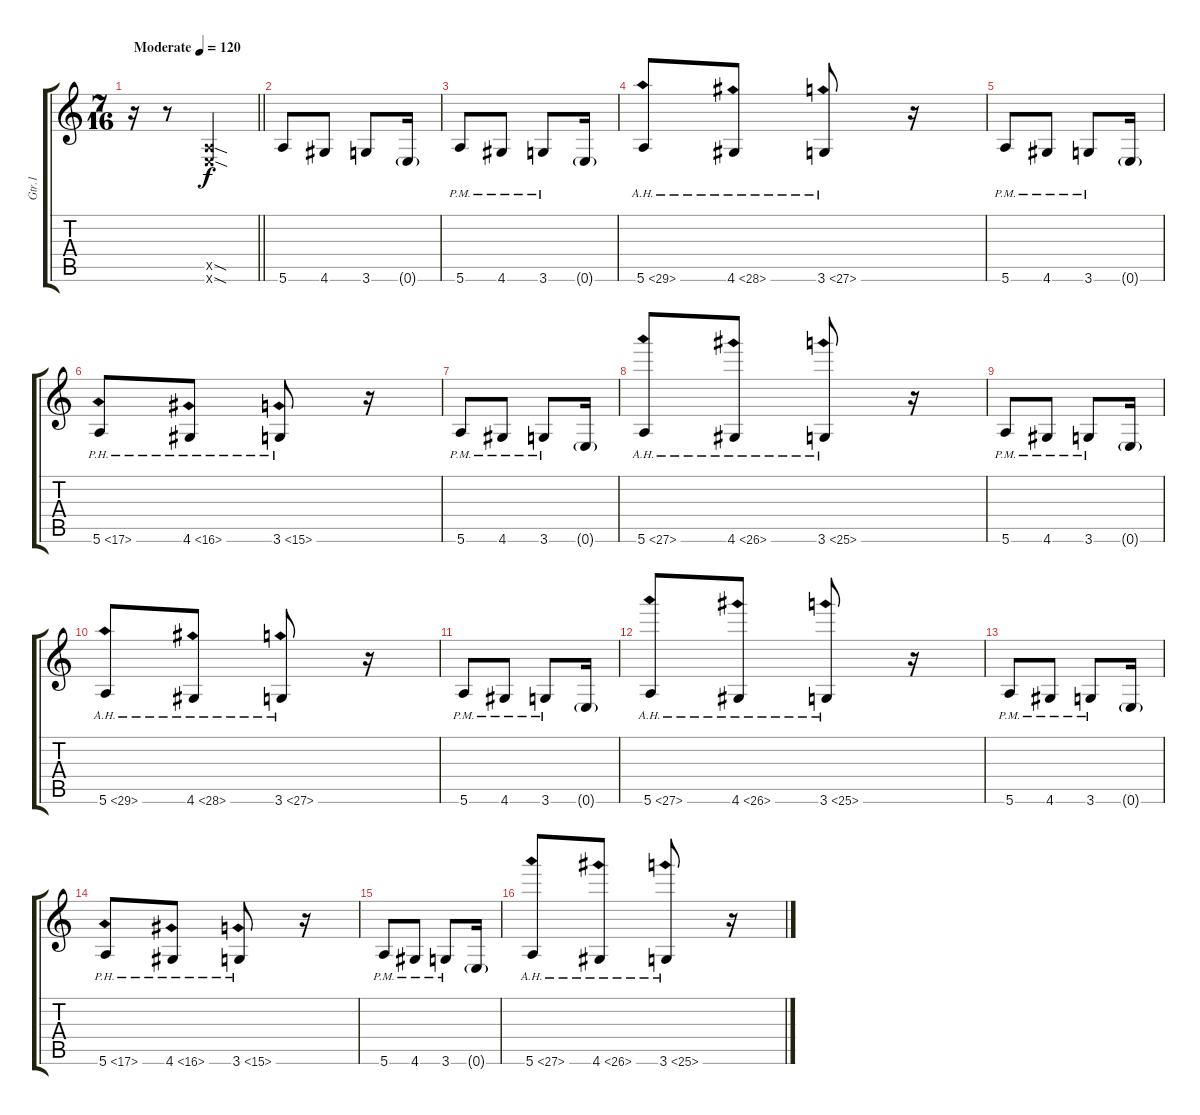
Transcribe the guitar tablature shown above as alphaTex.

\track ("Gtr.1" "Gtr.1") {instrument distortionguitar}
\staff {score tabs}
\tuning (E4 B3 G3 D3 A2 E2) {hide}
\ts (7 16)
\tempo (120 "Moderate")
\clef g2
\barLineRight lightlight
\ks c
r.16{dy f instrument distortionguitar} r.8 (0.5{sod x} 0.6{sod x}).4 |
5.6.8 4.6.8 3.6.8 0.6{g}.16 |
5.6{pm}.8 4.6{pm}.8 3.6{pm}.8 0.6{g}.16 |
5.6{ah 24}.8 4.6{ah 24}.8 3.6{ah 24}.8 r.16 |
5.6{pm}.8 4.6{pm}.8 3.6{pm}.8 0.6{g}.16 |
5.6{ph 12}.8 4.6{ph 12}.8 3.6{ph 12}.8 r.16 |
5.6{pm}.8 4.6{pm}.8 3.6{pm}.8 0.6{g}.16 |
5.6{ah 22}.8 4.6{ah 22}.8 3.6{ah 22}.8 r.16 |
5.6{pm}.8 4.6{pm}.8 3.6{pm}.8 0.6{g}.16 |
5.6{ah 24}.8 4.6{ah 24}.8 3.6{ah 24}.8 r.16 |
5.6{pm}.8 4.6{pm}.8 3.6{pm}.8 0.6{g}.16 |
5.6{ah 22}.8 4.6{ah 22}.8 3.6{ah 22}.8 r.16 |
5.6{pm}.8 4.6{pm}.8 3.6{pm}.8 0.6{g}.16 |
5.6{ph 12}.8 4.6{ph 12}.8 3.6{ph 12}.8 r.16 |
5.6{pm}.8 4.6{pm}.8 3.6{pm}.8 0.6{g}.16 |
5.6{ah 22}.8 4.6{ah 22}.8 3.6{ah 22}.8 r.16
